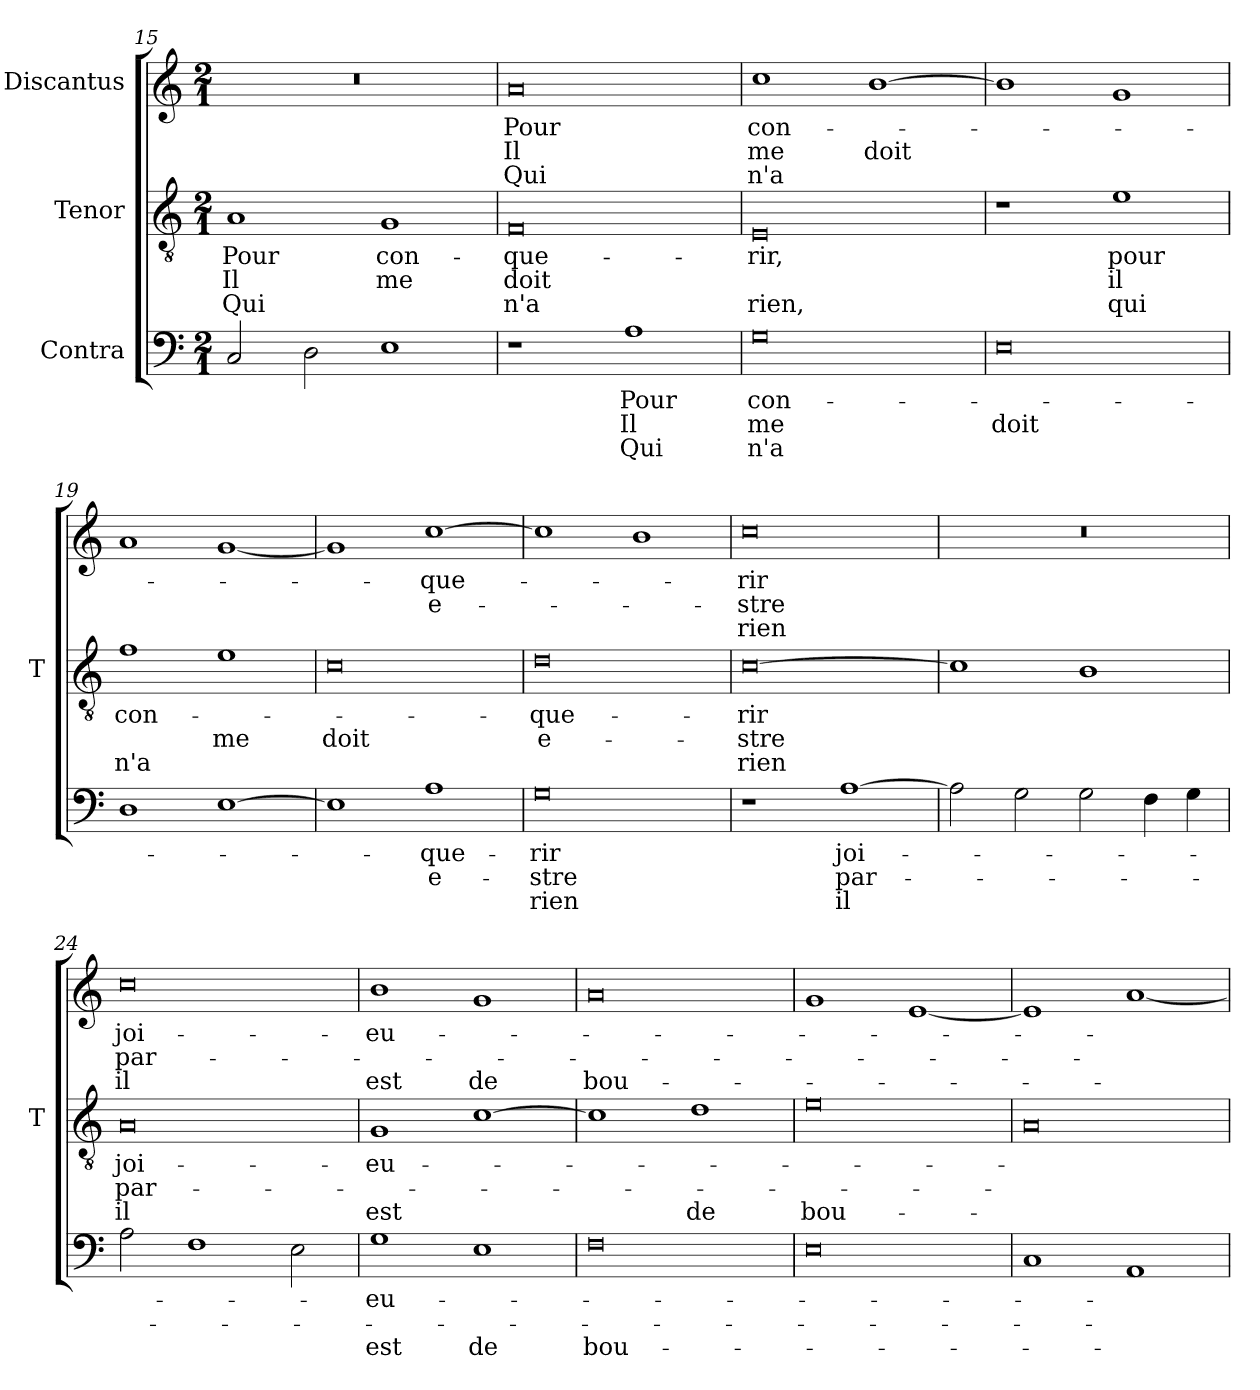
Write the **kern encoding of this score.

**kern	**text	**text	**text	**kern	**text	**text	**text	**kern	**text	**text	**text
*part3	*part3	*part3	*part3	*part2	*part2	*part2	*part2	*part1	*part1	*part1	*part1
*staff3	*staff3	*staff3	*staff3	*staff2	*staff2	*staff2	*staff2	*staff1	*staff1	*staff1	*staff1
*I"Contra	*	*	*	*I"Tenor	*	*	*	*I"Discantus	*	*	*
*	*	*	*	*I'T	*	*	*	*	*	*	*
*clefF4	*	*	*	*clefGv2	*	*	*	*clefG2	*	*	*
*k[]	*	*	*	*k[]	*	*	*	*k[]	*	*	*
*a:	*	*	*	*a:	*	*	*	*a:	*	*	*
*M2/1	*	*	*	*M2/1	*	*	*	*M2/1	*	*	*
=15	=15	=15	=15	=15	=15	=15	=15	=15	=15	=15	=15
2C	.	.	.	1A	Pour	Il	Qui	0r	.	.	.
2D	.	.	.	.	.	.	.	.	.	.	.
1E	.	.	.	1G	con-	me	.	.	.	.	.
=16	=16	=16	=16	=16	=16	=16	=16	=16	=16	=16	=16
1r	.	.	.	0F	-que-	doit	n'a	0a	Pour	Il	Qui
1A	Pour	Il	Qui	.	.	.	.	.	.	.	.
=17	=17	=17	=17	=17	=17	=17	=17	=17	=17	=17	=17
0G	con-	me	n'a	0E	-rir,	.	rien,	1cc	con-	me	n'a
.	.	.	.	.	.	.	.	[1b	.	doit	.
=18	=18	=18	=18	=18	=18	=18	=18	=18	=18	=18	=18
0E	.	doit	.	1r	.	.	.	1b]	.	.	.
.	.	.	.	1e	pour	il	qui	1g	.	.	.
=19	=19	=19	=19	=19	=19	=19	=19	=19	=19	=19	=19
1D	.	.	.	1f	con-	.	n'a	1a	.	.	.
[1E	.	.	.	1e	.	me	.	[1g	.	.	.
=20	=20	=20	=20	=20	=20	=20	=20	=20	=20	=20	=20
1E]	.	.	.	0c	.	doit	.	1g]	.	.	.
1A	-que-	e-	.	.	.	.	.	[1cc	-que-	e-	.
=21	=21	=21	=21	=21	=21	=21	=21	=21	=21	=21	=21
0G	-rir	-stre	rien	0d	-que-	e-	.	1cc]	.	.	.
.	.	.	.	.	.	.	.	1b	.	.	.
=22	=22	=22	=22	=22	=22	=22	=22	=22	=22	=22	=22
1r	.	.	.	[0c	-rir	-stre	rien	0cc	-rir	-stre	rien
[1A	joi-	par-	il	.	.	.	.	.	.	.	.
=23	=23	=23	=23	=23	=23	=23	=23	=23	=23	=23	=23
2A]	.	.	.	1c]	.	.	.	0r	.	.	.
2G	.	.	.	.	.	.	.	.	.	.	.
2G	.	.	.	1B	.	.	.	.	.	.	.
4F	.	.	.	.	.	.	.	.	.	.	.
4G	.	.	.	.	.	.	.	.	.	.	.
=24	=24	=24	=24	=24	=24	=24	=24	=24	=24	=24	=24
2A	.	.	.	0A	joi-	par-	il	0cc	joi-	par-	il
1F	.	.	.	.	.	.	.	.	.	.	.
2E	.	.	.	.	.	.	.	.	.	.	.
=25	=25	=25	=25	=25	=25	=25	=25	=25	=25	=25	=25
1G	-eu-	.	est	1G	-eu-	.	est	1b	-eu-	.	est
1E	.	.	de	[1c	.	.	.	1g	.	.	de
=26	=26	=26	=26	=26	=26	=26	=26	=26	=26	=26	=26
0F	.	.	bou-	1c]	.	.	.	0a	.	.	bou-
.	.	.	.	1d	.	.	de	.	.	.	.
=27	=27	=27	=27	=27	=27	=27	=27	=27	=27	=27	=27
0E	.	.	.	0e	.	.	bou-	1g	.	.	.
.	.	.	.	.	.	.	.	[1e	.	.	.
=28	=28	=28	=28	=28	=28	=28	=28	=28	=28	=28	=28
1C	.	.	.	0A	.	.	.	1e]	.	.	.
1AA	.	.	.	.	.	.	.	[1a	.	.	.
=	=	=	=	=	=	=	=	=	=	=	=
*-	*-	*-	*-	*-	*-	*-	*-	*-	*-	*-	*-
